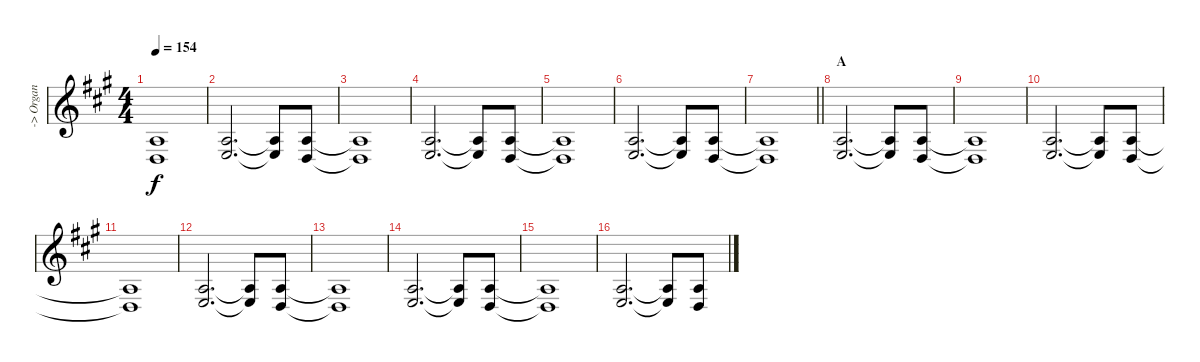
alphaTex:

\track ("-> Organ" "-> Organ") {instrument drawbarorgan}
\staff {score}
\tuning (E4 B3 G3 D3 A2 E2) {hide}
\ts (4 4)
\tempo 154
\clef g2
\ks a
(2.3{t} 0.4{t}).1{dy f} |
(2.3 2.4).2{d} (2.3{t} 2.4{t}).8 (2.3 0.4).8 |
(2.3{t} 0.4{t}).1 |
(2.3 2.4).2{d} (2.3{t} 2.4{t}).8 (2.3 0.4).8 |
(2.3{t} 0.4{t}).1 |
(2.3 2.4).2{d} (2.3{t} 2.4{t}).8 (2.3 0.4).8 |
\barLineRight lightlight
(2.3{t} 0.4{t}).1 |
\section ("" "A")
(2.3 2.4).2{d} (2.3{t} 2.4{t}).8 (2.3 0.4).8 |
(2.3{t} 0.4{t}).1 |
(2.3 2.4).2{d} (2.3{t} 2.4{t}).8 (2.3 0.4).8 |
(2.3{t} 0.4{t}).1 |
(2.3 2.4).2{d} (2.3{t} 2.4{t}).8 (2.3 0.4).8 |
(2.3{t} 0.4{t}).1 |
(2.3 2.4).2{d} (2.3{t} 2.4{t}).8 (2.3 0.4).8 |
(2.3{t} 0.4{t}).1 |
(2.3 2.4).2{d} (2.3{t} 2.4{t}).8 (2.3 0.4).8
